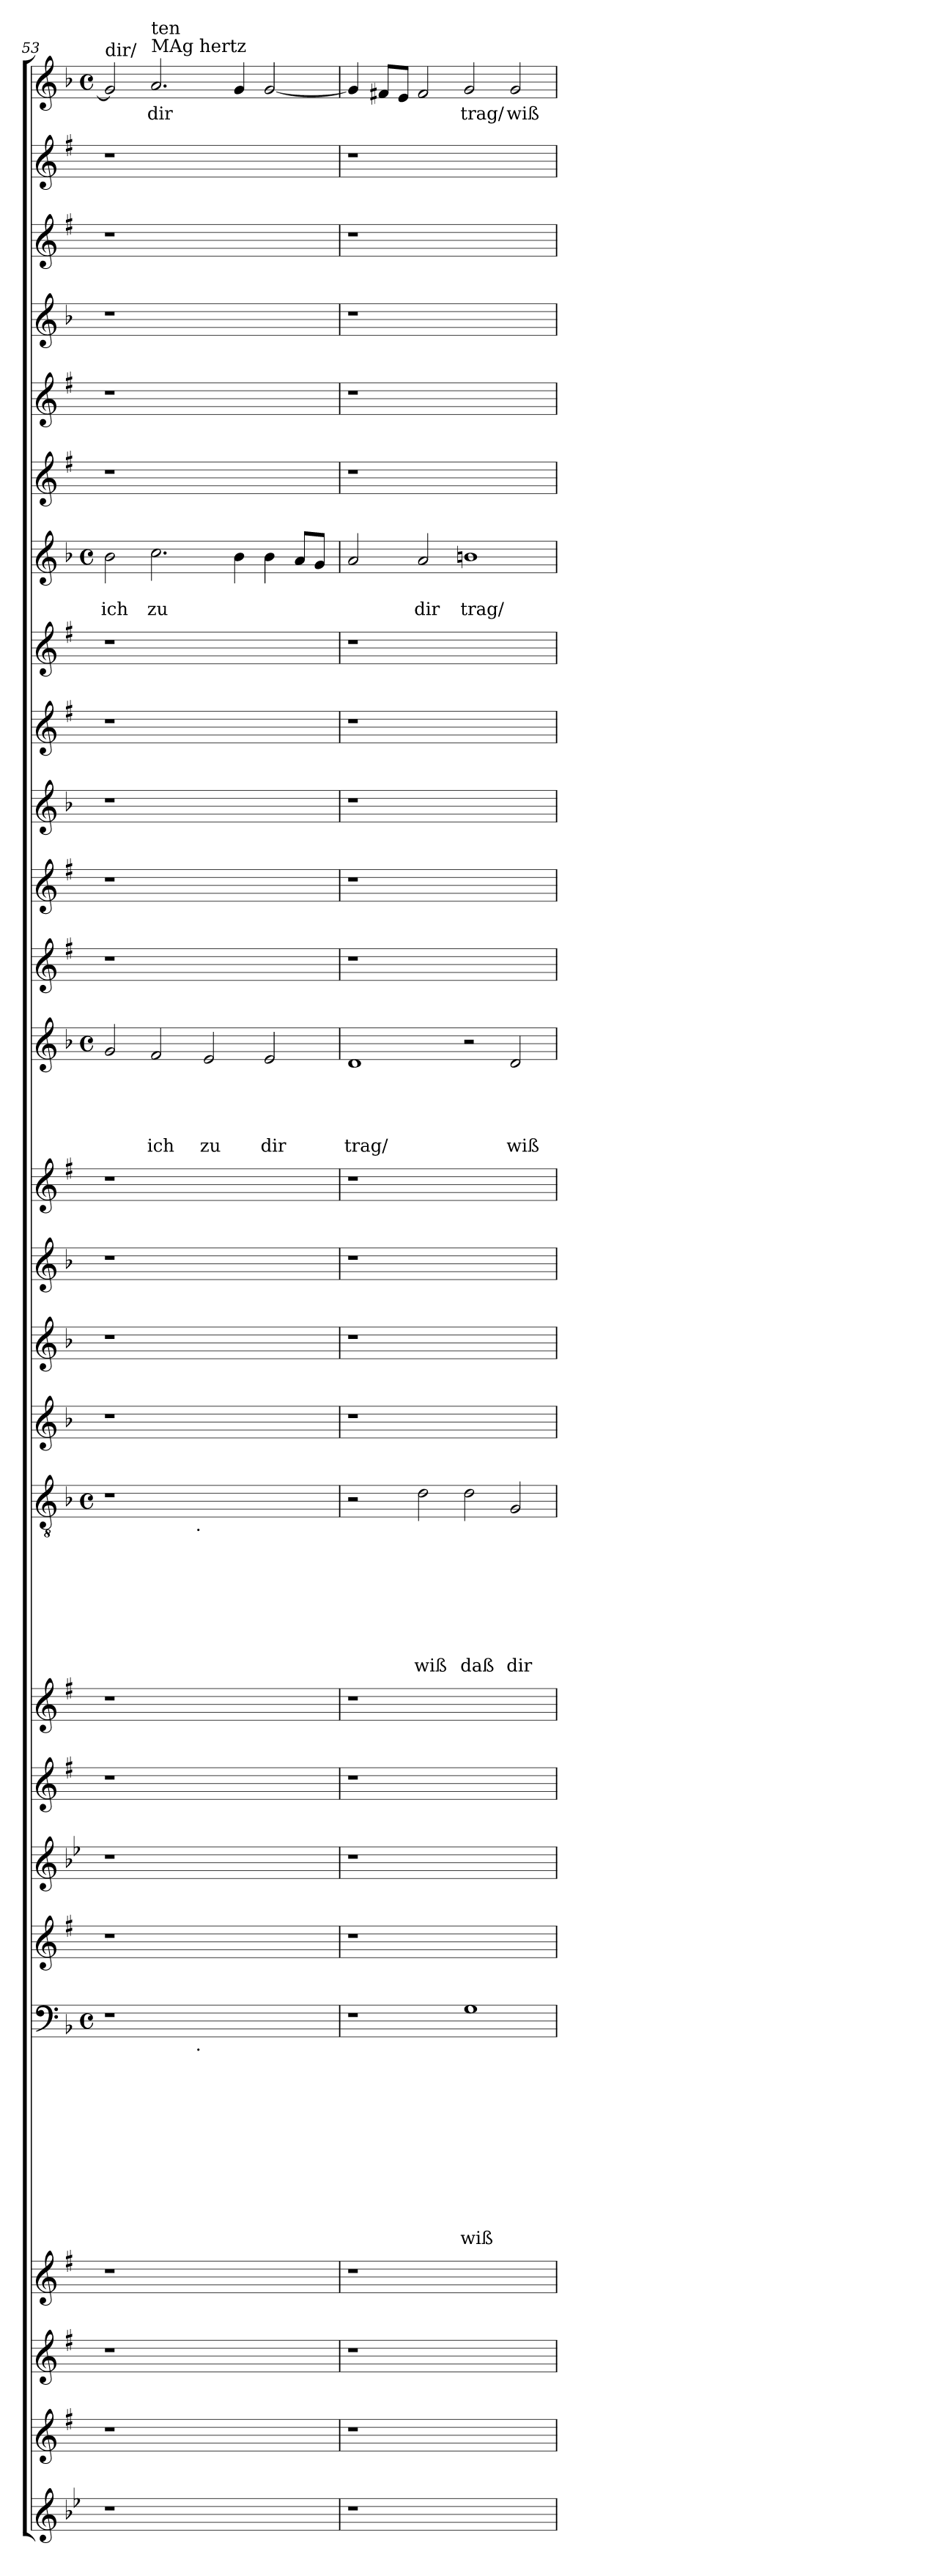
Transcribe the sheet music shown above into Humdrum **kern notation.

**kern	**kern	**kern	**kern	**kern	**text	**text	**text	**text	**text	**text	**text	**text	**text	**text	**text	**kern	**kern	**kern	**kern	**kern	**text	**text	**text	**text	**text	**text	**text	**text	**kern	**kern	**kern	**kern	**kern	**text	**text	**text	**text	**text	**kern	**kern	**kern	**kern	**kern	**kern	**text	**text	**kern	**kern	**kern	**kern	**kern	**kern	**text
*part27	*part26	*part25	*part24	*part23	*part23	*part23	*part23	*part23	*part23	*part23	*part23	*part23	*part23	*part23	*part23	*part22	*part21	*part20	*part19	*part18	*part18	*part18	*part18	*part18	*part18	*part18	*part18	*part18	*part17	*part16	*part15	*part14	*part13	*part13	*part13	*part13	*part13	*part13	*part12	*part11	*part10	*part9	*part8	*part7	*part7	*part7	*part6	*part5	*part4	*part3	*part2	*part1	*part1
*staff27	*staff26	*staff25	*staff24	*staff23	*staff23	*staff23	*staff23	*staff23	*staff23	*staff23	*staff23	*staff23	*staff23	*staff23	*staff23	*staff22	*staff21	*staff20	*staff19	*staff18	*staff18	*staff18	*staff18	*staff18	*staff18	*staff18	*staff18	*staff18	*staff17	*staff16	*staff15	*staff14	*staff13	*staff13	*staff13	*staff13	*staff13	*staff13	*staff12	*staff11	*staff10	*staff9	*staff8	*staff7	*staff7	*staff7	*staff6	*staff5	*staff4	*staff3	*staff2	*staff1	*staff1
*clefG2	*clefG2	*clefG2	*clefG2	*clefF4	*	*	*	*	*	*	*	*	*	*	*	*clefG2	*clefG2	*clefG2	*clefG2	*clefGv2	*	*	*	*	*	*	*	*	*clefG2	*clefG2	*clefG2	*clefG2	*clefG2	*	*	*	*	*	*clefG2	*clefG2	*clefG2	*clefG2	*clefG2	*clefG2	*	*	*clefG2	*clefG2	*clefG2	*clefG2	*clefG2	*clefG2	*
*	*ITrd1c2	*ITrd1c2	*ITrd1c2	*	*	*	*	*	*	*	*	*	*	*	*	*ITrd1c2	*	*ITrd1c2	*ITrd1c2	*	*	*	*	*	*	*	*	*	*ITrd-3c-5	*ITrd-3c-5	*ITrd-3c-5	*ITrd1c2	*	*	*	*	*	*	*ITrd1c2	*ITrd1c2	*ITrd-3c-5	*ITrd1c2	*ITrd1c2	*	*	*	*ITrd1c2	*ITrd1c2	*ITrd1c2	*ITrd1c2	*ITrd1c2	*ITrd-3c-5	*
*k[b-e-]	*k[b-]	*k[b-]	*k[b-]	*k[b-]	*	*	*	*	*	*	*	*	*	*	*	*k[b-]	*k[b-e-]	*k[b-]	*k[b-]	*k[b-]	*	*	*	*	*	*	*	*	*k[b-e-]	*k[b-e-]	*k[b-e-]	*k[b-]	*k[b-]	*	*	*	*	*	*k[b-]	*k[b-]	*k[b-e-]	*k[b-]	*k[b-]	*k[b-]	*	*	*k[b-]	*k[b-]	*k[b-e-a-]	*k[b-]	*k[b-]	*k[b-e-]	*
*B-:	*F:	*F:	*F:	*F:	*	*	*	*	*	*	*	*	*	*	*	*F:	*B-:	*F:	*F:	*F:	*	*	*	*	*	*	*	*	*B-:	*B-:	*B-:	*F:	*F:	*	*	*	*	*	*F:	*F:	*B-:	*F:	*F:	*F:	*	*	*F:	*F:	*E-:	*F:	*F:	*B-:	*
*	*	*	*	*M4/4	*	*	*	*	*	*	*	*	*	*	*	*	*	*	*	*M4/4	*	*	*	*	*	*	*	*	*	*	*	*	*M4/4	*	*	*	*	*	*	*	*	*	*	*M4/4	*	*	*	*	*	*	*	*M4/4	*
*	*	*	*	*met(c)	*	*	*	*	*	*	*	*	*	*	*	*	*	*	*	*met(c)	*	*	*	*	*	*	*	*	*	*	*	*	*met(c)	*	*	*	*	*	*	*	*	*	*	*met(c)	*	*	*	*	*	*	*	*met(c)	*
=53	=53	=53	=53	=53	=53	=53	=53	=53	=53	=53	=53	=53	=53	=53	=53	=53	=53	=53	=53	=53	=53	=53	=53	=53	=53	=53	=53	=53	=53	=53	=53	=53	=53	=53	=53	=53	=53	=53	=53	=53	=53	=53	=53	=53	=53	=53	=53	=53	=53	=53	=53	=53	=53
!	!	!	!	!	!	!	!	!	!	!	!	!	!	!	!	!	!	!	!	!	!	!	!	!	!	!	!	!	!	!	!	!	!	!	!	!	!	!	!	!	!	!	!	!	!	!	!	!	!	!	!	!LO:TX:a:t=dir/	!
!	!	!	!	!	!	!	!	!	!	!	!	!	!	!	!	!	!	!	!	!	!	!	!	!	!	!	!	!	!	!	!	!	!	!	!	!	!	!	!	!	!	!	!	!	!	!LO:LY:b	!	!	!	!	!	!	!
*	*	*	*	*^	*	*	*	*	*	*	*	*	*	*	*	*	*	*	*	*^	*	*	*	*	*	*	*	*	*	*	*	*	*	*	*	*	*	*	*	*	*	*	*	*	*	*	*	*	*	*	*	*	*
1r	1r	1r	1r	1r	2ryy	.	.	.	.	.	.	.	.	.	.	.	1r	1r	1r	1r	1r	2ryy	.	.	.	.	.	.	.	.	1r	1r	1r	1r	2g/	.	.	.	.	.	1r	1r	1r	1r	1r	2b-\	.	ich	1r	1r	1r	1r	1r	2cc/]	.
!	!	!	!	!	!	!	!	!	!	!	!	!	!	!	!	!	!	!	!	!	!	!	!	!	!	!	!	!	!	!	!	!	!	!	!	!	!	!	!	!	!	!	!	!	!	!	!	!	!	!	!	!	!	!LO:TX:a:t=MAg hertz	!
!	!	!	!	!	!	!	!	!	!	!	!	!	!	!	!	!	!	!	!	!	!	!	!	!	!	!	!	!	!	!	!	!	!	!	!	!	!	!	!	!	!	!	!	!	!	!	!	!	!	!	!	!	!	!LO:TX:a:t=ten	!
!	!	!	!	!	!	!	!	!	!	!	!	!	!	!	!	!	!	!	!	!	!	!	!	!	!	!	!	!	!	!	!	!	!	!	!	!	!	!	!	!LO:LY:b	!	!	!	!	!	!	!	!LO:LY:b	!	!	!	!	!	!	!LO:LY:b
.	.	.	.	.	4...ryy	.	.	.	.	.	.	.	.	.	.	.	.	.	.	.	.	4...ryy	.	.	.	.	.	.	.	.	.	.	.	.	2f/	.	.	.	.	ich	.	.	.	.	.	2.cc\	.	zu	.	.	.	.	.	2.dd/	dir
!	!	!	!	!	!	!	!	!	!	!	!	!	!	!	!	!	!	!	!	!	!	!LO:TX:b:t=.	!	!	!	!	!	!	!	!	!	!	!	!	!	!	!	!	!	!	!	!	!	!	!	!	!	!	!	!	!	!	!	!	!
!	!	!	!	!	!LO:TX:b:t=.	!	!	!	!	!	!	!	!	!	!	!	!	!	!	!	!	!	!	!	!	!	!	!	!	!	!	!	!	!	!	!	!	!	!	!	!	!	!	!	!	!	!	!	!	!	!	!	!	!	!
.	.	.	.	.	1ryy	.	.	.	.	.	.	.	.	.	.	.	.	.	.	.	.	1ryy	.	.	.	.	.	.	.	.	.	.	.	.	.	.	.	.	.	.	.	.	.	.	.	.	.	.	.	.	.	.	.	.	.
!	!	!	!	!	!	!	!	!	!	!	!	!	!	!	!	!	!	!	!	!	!	!	!	!	!	!	!	!	!	!	!	!	!	!	!	!	!	!	!	!LO:LY:b	!	!	!	!	!	!	!	!	!	!	!	!	!	!	!
1ryy	1ryy	1ryy	1ryy	1ryy	.	.	.	.	.	.	.	.	.	.	.	.	1ryy	1ryy	1ryy	1ryy	1ryy	.	.	.	.	.	.	.	.	.	1ryy	1ryy	1ryy	1ryy	2e/	.	.	.	.	zu	1ryy	1ryy	1ryy	1ryy	1ryy	.	.	.	1ryy	1ryy	1ryy	1ryy	1ryy	.	.
.	.	.	.	.	.	.	.	.	.	.	.	.	.	.	.	.	.	.	.	.	.	.	.	.	.	.	.	.	.	.	.	.	.	.	.	.	.	.	.	.	.	.	.	.	.	4b-\	.	.	.	.	.	.	.	4cc/	.
!	!	!	!	!	!	!	!	!	!	!	!	!	!	!	!	!	!	!	!	!	!	!	!	!	!	!	!	!	!	!	!	!	!	!	!	!	!	!	!	!LO:LY:b	!	!	!	!	!	!	!	!	!	!	!	!	!	!	!
.	.	.	.	.	.	.	.	.	.	.	.	.	.	.	.	.	.	.	.	.	.	.	.	.	.	.	.	.	.	.	.	.	.	.	2e/	.	.	.	.	dir	.	.	.	.	.	4b-\	.	.	.	.	.	.	.	[<2cc/	.
.	.	.	.	.	.	.	.	.	.	.	.	.	.	.	.	.	.	.	.	.	.	.	.	.	.	.	.	.	.	.	.	.	.	.	.	.	.	.	.	.	.	.	.	.	.	8a/L	.	.	.	.	.	.	.	.	.
.	.	.	.	.	.	.	.	.	.	.	.	.	.	.	.	.	.	.	.	.	.	.	.	.	.	.	.	.	.	.	.	.	.	.	.	.	.	.	.	.	.	.	.	.	.	8g/J	.	.	.	.	.	.	.	.	.
.	.	.	.	.	32ryy	.	.	.	.	.	.	.	.	.	.	.	.	.	.	.	.	32ryy	.	.	.	.	.	.	.	.	.	.	.	.	.	.	.	.	.	.	.	.	.	.	.	.	.	.	.	.	.	.	.	.	.
!!LO:LB:g=z
=54	=54	=54	=54	=54	=54	=54	=54	=54	=54	=54	=54	=54	=54	=54	=54	=54	=54	=54	=54	=54	=54	=54	=54	=54	=54	=54	=54	=54	=54	=54	=54	=54	=54	=54	=54	=54	=54	=54	=54	=54	=54	=54	=54	=54	=54	=54	=54	=54	=54	=54	=54	=54	=54	=54	=54
!	!	!	!	!	!	!	!	!	!	!	!	!	!	!	!	!	!	!	!	!	!	!	!	!	!	!	!	!	!	!	!	!	!	!	!	!	!	!	!	!LO:LY:b	!	!	!	!	!	!	!	!	!	!	!	!	!	!	!
*	*	*	*	*v	*v	*	*	*	*	*	*	*	*	*	*	*	*	*	*	*	*v	*v	*	*	*	*	*	*	*	*	*	*	*	*	*	*	*	*	*	*	*	*	*	*	*	*	*	*	*	*	*	*	*	*	*
1r	1r	1r	1r	1r	.	.	.	.	.	.	.	.	.	.	.	1r	1r	1r	1r	2r	.	.	.	.	.	.	.	.	1r	1r	1r	1r	1d	.	.	.	.	trag/	1r	1r	1r	1r	1r	2a/	.	.	1r	1r	1r	1r	1r	4cc/]	.
.	.	.	.	.	.	.	.	.	.	.	.	.	.	.	.	.	.	.	.	.	.	.	.	.	.	.	.	.	.	.	.	.	.	.	.	.	.	.	.	.	.	.	.	.	.	.	.	.	.	.	.	8b/L	.
.	.	.	.	.	.	.	.	.	.	.	.	.	.	.	.	.	.	.	.	.	.	.	.	.	.	.	.	.	.	.	.	.	.	.	.	.	.	.	.	.	.	.	.	.	.	.	.	.	.	.	.	8a/J	.
!	!	!	!	!	!	!	!	!	!	!	!	!	!	!	!	!	!	!	!	!	!	!	!	!	!	!	!	!LO:LY:b	!	!	!	!	!	!	!	!	!	!	!	!	!	!	!	!	!	!LO:LY:b	!	!	!	!	!	!	!
.	.	.	.	.	.	.	.	.	.	.	.	.	.	.	.	.	.	.	.	2d\	.	.	.	.	.	.	.	wiß	.	.	.	.	.	.	.	.	.	.	.	.	.	.	.	2a/	.	dir	.	.	.	.	.	2b/	.
!	!	!	!	!	!	!	!	!	!	!	!	!	!	!	!LO:LY:b	!	!	!	!	!	!	!	!	!	!	!	!	!LO:LY:b	!	!	!	!	!	!	!	!	!	!	!	!	!	!	!	!	!	!LO:LY:b	!	!	!	!	!	!	!LO:LY:b
1ryy	1ryy	1ryy	1ryy	1G	.	.	.	.	.	.	.	.	.	.	wiß	1ryy	1ryy	1ryy	1ryy	2d\	.	.	.	.	.	.	.	daß	1ryy	1ryy	1ryy	1ryy	2r	.	.	.	.	.	1ryy	1ryy	1ryy	1ryy	1ryy	1bn	.	trag/	1ryy	1ryy	1ryy	1ryy	1ryy	2cc/	trag/
!	!	!	!	!	!	!	!	!	!	!	!	!	!	!	!	!	!	!	!	!	!	!	!	!	!	!	!	!LO:LY:b	!	!	!	!	!	!	!	!	!	!LO:LY:b	!	!	!	!	!	!	!	!	!	!	!	!	!	!	!LO:LY:b
.	.	.	.	.	.	.	.	.	.	.	.	.	.	.	.	.	.	.	.	2G/	.	.	.	.	.	.	.	dir	.	.	.	.	2d/	.	.	.	.	wiß	.	.	.	.	.	.	.	.	.	.	.	.	.	2cc/	wiß
=	=	=	=	=	=	=	=	=	=	=	=	=	=	=	=	=	=	=	=	=	=	=	=	=	=	=	=	=	=	=	=	=	=	=	=	=	=	=	=	=	=	=	=	=	=	=	=	=	=	=	=	=	=
*-	*-	*-	*-	*-	*-	*-	*-	*-	*-	*-	*-	*-	*-	*-	*-	*-	*-	*-	*-	*-	*-	*-	*-	*-	*-	*-	*-	*-	*-	*-	*-	*-	*-	*-	*-	*-	*-	*-	*-	*-	*-	*-	*-	*-	*-	*-	*-	*-	*-	*-	*-	*-	*-
